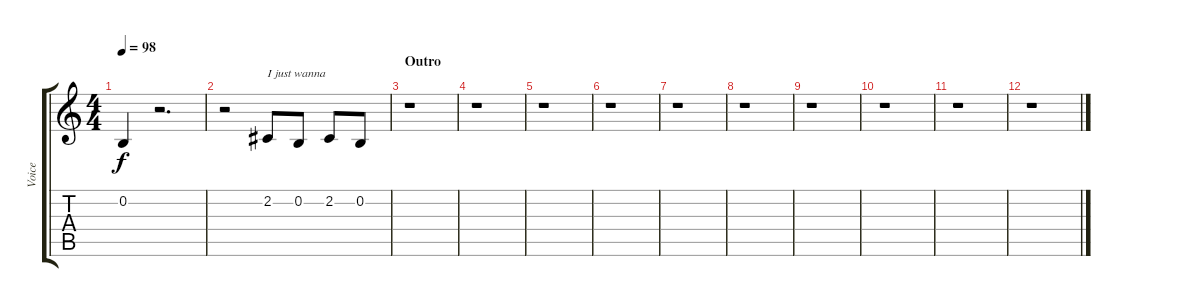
\track ("Voice" "Voice") {instrument altosax}
\staff {score tabs}
\tuning (E4 B3 G3 D3 A2 E2) {hide}
\ts (4 4)
\tempo 98
\clef g2
\ks c
0.2{t}.4{dy f} r.2{d} |
r.2{volume 16} 2.2.8{txt "I just wanna"} 0.2.8 2.2.8 0.2.8 |
\section ("" "Outro")
r.1 |
r.1 |
r.1 |
r.1 |
r.1 |
r.1 |
r.1 |
r.1 |
r.1 |
r.1
